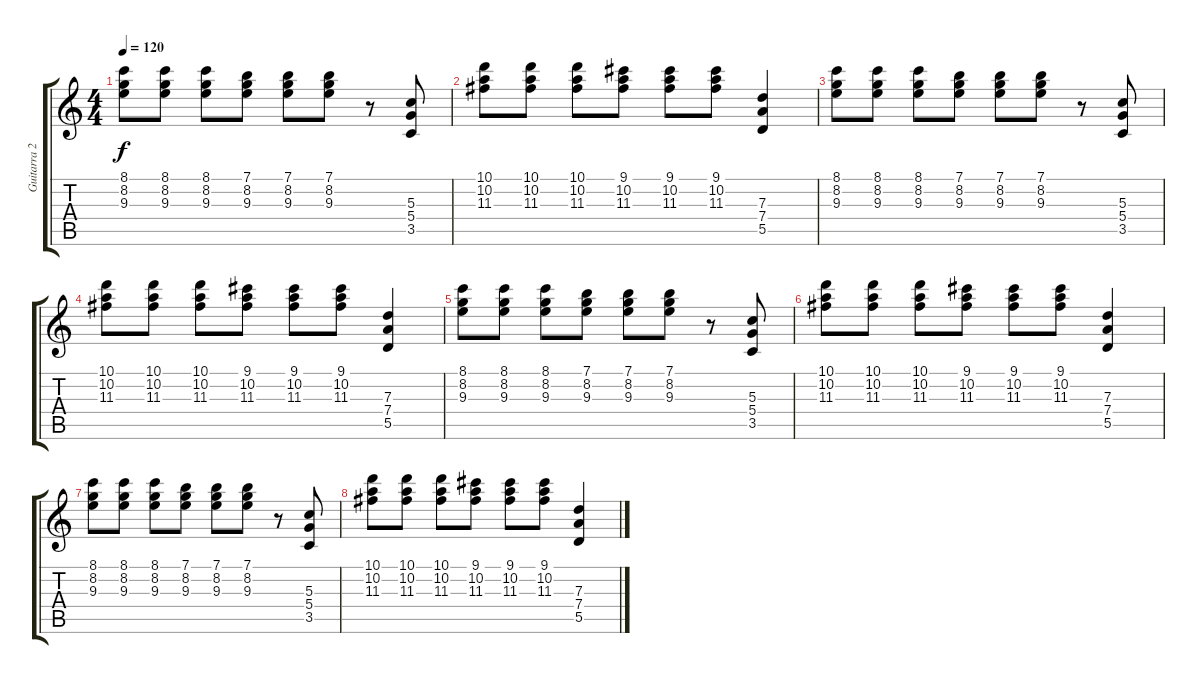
\track ("Guitarra 2" "Guitarra 2") {instrument overdrivenguitar}
\staff {score tabs}
\tuning (E4 B3 G3 D3 A2 E2) {hide}
\ts (4 4)
\tempo 120
\clef g2
\ks c
(8.1 8.2 9.3).8{dy f} (8.1 8.2 9.3).8 (8.1 8.2 9.3).8 (7.1 8.2 9.3).8 (7.1 8.2 9.3).8 (7.1 8.2 9.3).8 r.8 (5.3 5.4 3.5).8 |
(10.1 10.2 11.3).8 (10.1 10.2 11.3).8 (10.1 10.2 11.3).8 (9.1 10.2 11.3).8 (9.1 10.2 11.3).8 (9.1 10.2 11.3).8 (7.3 7.4 5.5).4 |
(8.1 8.2 9.3).8 (8.1 8.2 9.3).8 (8.1 8.2 9.3).8 (7.1 8.2 9.3).8 (7.1 8.2 9.3).8 (7.1 8.2 9.3).8 r.8 (5.3 5.4 3.5).8 |
(10.1 10.2 11.3).8 (10.1 10.2 11.3).8 (10.1 10.2 11.3).8 (9.1 10.2 11.3).8 (9.1 10.2 11.3).8 (9.1 10.2 11.3).8 (7.3 7.4 5.5).4 |
(8.1 8.2 9.3).8 (8.1 8.2 9.3).8 (8.1 8.2 9.3).8 (7.1 8.2 9.3).8 (7.1 8.2 9.3).8 (7.1 8.2 9.3).8 r.8 (5.3 5.4 3.5).8 |
(10.1 10.2 11.3).8 (10.1 10.2 11.3).8 (10.1 10.2 11.3).8 (9.1 10.2 11.3).8 (9.1 10.2 11.3).8 (9.1 10.2 11.3).8 (7.3 7.4 5.5).4 |
(8.1 8.2 9.3).8 (8.1 8.2 9.3).8 (8.1 8.2 9.3).8 (7.1 8.2 9.3).8 (7.1 8.2 9.3).8 (7.1 8.2 9.3).8 r.8 (5.3 5.4 3.5).8 |
(10.1 10.2 11.3).8 (10.1 10.2 11.3).8 (10.1 10.2 11.3).8 (9.1 10.2 11.3).8 (9.1 10.2 11.3).8 (9.1 10.2 11.3).8 (7.3 7.4 5.5).4
